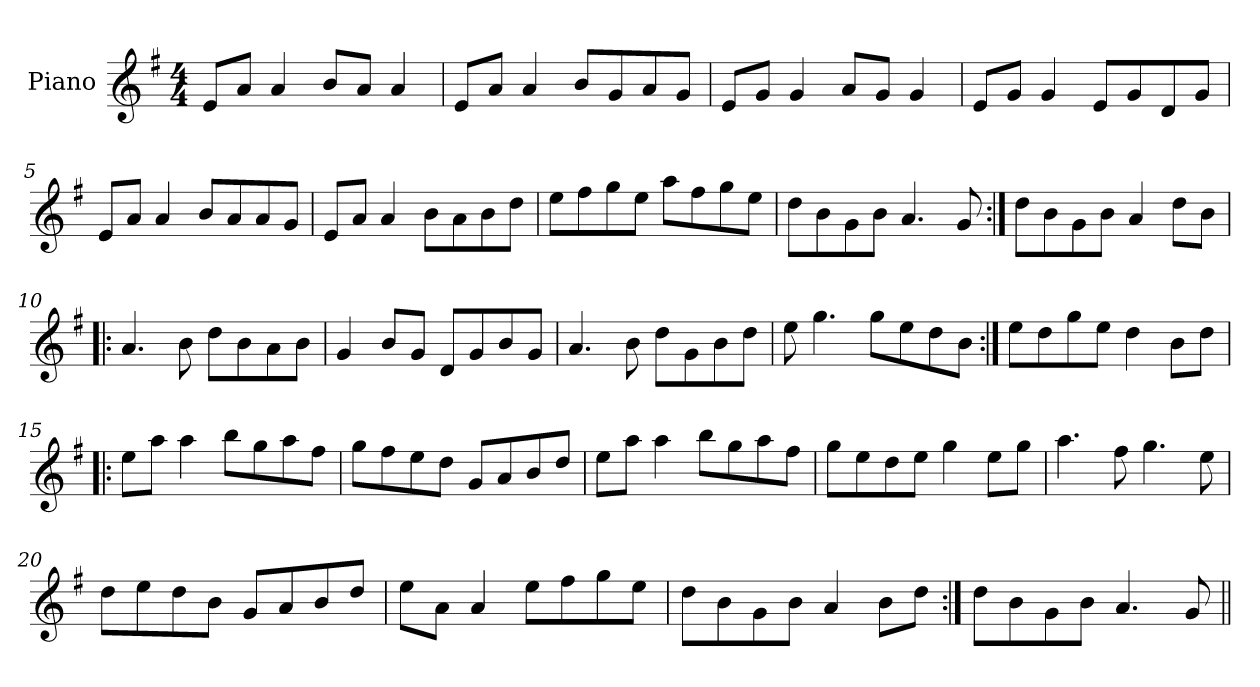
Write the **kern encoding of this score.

**kern
*part1
*staff1
*I"Piano
*I'Pno
*clefG2
*k[f#]
*A:dor
*M4/4
=1
8e/L
8a/J
4a/
8b/L
8a/J
4a/
=2
8e/L
8a/J
4a/
8b/L
8g/
8a/
8g/J
=3
8e/L
8g/J
4g/
8a/L
8g/J
4g/
=4
8e/L
8g/J
4g/
8e/L
8g/
8d/
8g/J
=5
8e/L
8a/J
4a/
8b/L
8a/
8a/
8g/J
=6
8e/L
8a/J
4a/
8b\L
8a\
8b\
8dd\J
=7
8ee\L
8ff#\
8gg\
8ee\J
8aa\L
8ff#\
8gg\
8ee\J
=8
8dd\L
8b\
8g\
8b\J
4.a/
8g/
=9:|!
8dd\L
8b\
8g\
8b\J
4a/
8dd\L
8b\J
=10!|:
4.a/
8b\
8dd\L
8b\
8a\
8b\J
=11
4g/
8b/L
8g/J
8d/L
8g/
8b/
8g/J
=12
4.a/
8b\
8dd\L
8g\
8b\
8dd\J
=13
8ee\
4.gg\
8gg\L
8ee\
8dd\
8b\J
=14:|!
8ee\L
8dd\
8gg\
8ee\J
4dd\
8b\L
8dd\J
=15!|:
8ee\L
8aa\J
4aa\
8bb\L
8gg\
8aa\
8ff#\J
=16
8gg\L
8ff#\
8ee\
8dd\J
8g/L
8a/
8b/
8dd/J
=17
8ee\L
8aa\J
4aa\
8bb\L
8gg\
8aa\
8ff#\J
=18
8gg\L
8ee\
8dd\
8ee\J
4gg\
8ee\L
8gg\J
=19
4.aa\
8ff#\
4.gg\
8ee\
=20
8dd\L
8ee\
8dd\
8b\J
8g/L
8a/
8b/
8dd/J
=21
8ee\L
8a\J
4a/
8ee\L
8ff#\
8gg\
8ee\J
=22
8dd\L
8b\
8g\
8b\J
4a/
8b\L
8dd\J
=23:|!
8dd\L
8b\
8g\
8b\J
4.a/
8g/
=||
*-
